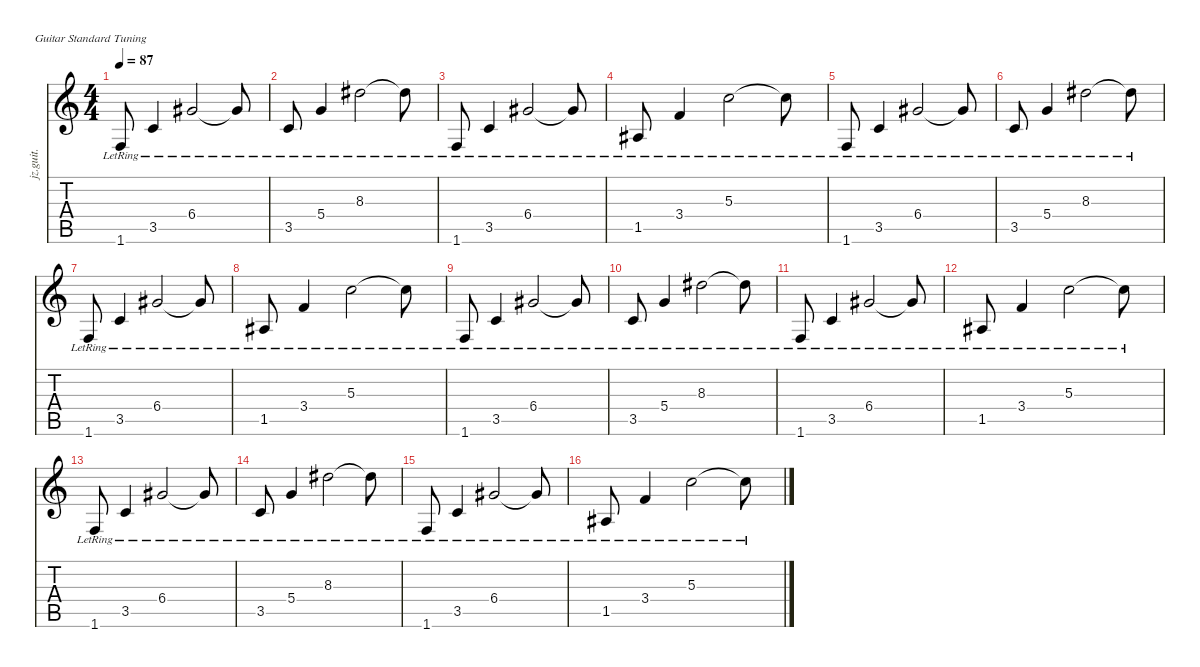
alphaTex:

\defaultSystemsLayout 4
\hideDynamics
\bracketExtendMode nobrackets
\otherSystemsTrackNameOrientation horizontal
\track ("Rhythm Guitar" "jz.guit.") {instrument electricguitarjazz}
\staff {score tabs}
\tuning (E4 B3 G3 D3 A2 E2)
\ts (4 4)
\tempo 87
\clef g2
\ks c
1.6{lr}.8{dy f} 3.5{lr}.4 6.4{lr acc #}.2 6.4{lr t acc #}.8 |
3.5{lr}.8 5.4{lr}.4 8.3{lr acc #}.2 8.3{lr t acc #}.8 |
1.6{lr}.8 3.5{lr}.4 6.4{lr acc #}.2 6.4{lr t acc #}.8 |
1.5{lr acc #}.8 3.4{lr}.4 5.3{lr}.2 5.3{lr t}.8 |
1.6{lr}.8 3.5{lr}.4 6.4{lr acc #}.2 6.4{lr t acc #}.8 |
3.5{lr}.8 5.4{lr}.4 8.3{lr acc #}.2 8.3{lr t acc #}.8 |
1.6{lr}.8 3.5{lr}.4 6.4{lr acc #}.2 6.4{lr t acc #}.8 |
1.5{lr acc #}.8 3.4{lr}.4 5.3{lr}.2 5.3{lr t}.8 |
1.6{lr}.8 3.5{lr}.4 6.4{lr acc #}.2 6.4{lr t acc #}.8 |
3.5{lr}.8 5.4{lr}.4 8.3{lr acc #}.2 8.3{lr t acc #}.8 |
1.6{lr}.8 3.5{lr}.4 6.4{lr acc #}.2 6.4{lr t acc #}.8 |
1.5{lr acc #}.8 3.4{lr}.4 5.3{lr}.2 5.3{lr t}.8 |
1.6{lr}.8 3.5{lr}.4 6.4{lr acc #}.2 6.4{lr t acc #}.8 |
3.5{lr}.8 5.4{lr}.4 8.3{lr acc #}.2 8.3{lr t acc #}.8 |
1.6{lr}.8 3.5{lr}.4 6.4{lr acc #}.2 6.4{lr t acc #}.8 |
1.5{lr acc #}.8 3.4{lr}.4 5.3{lr}.2 5.3{lr t}.8
